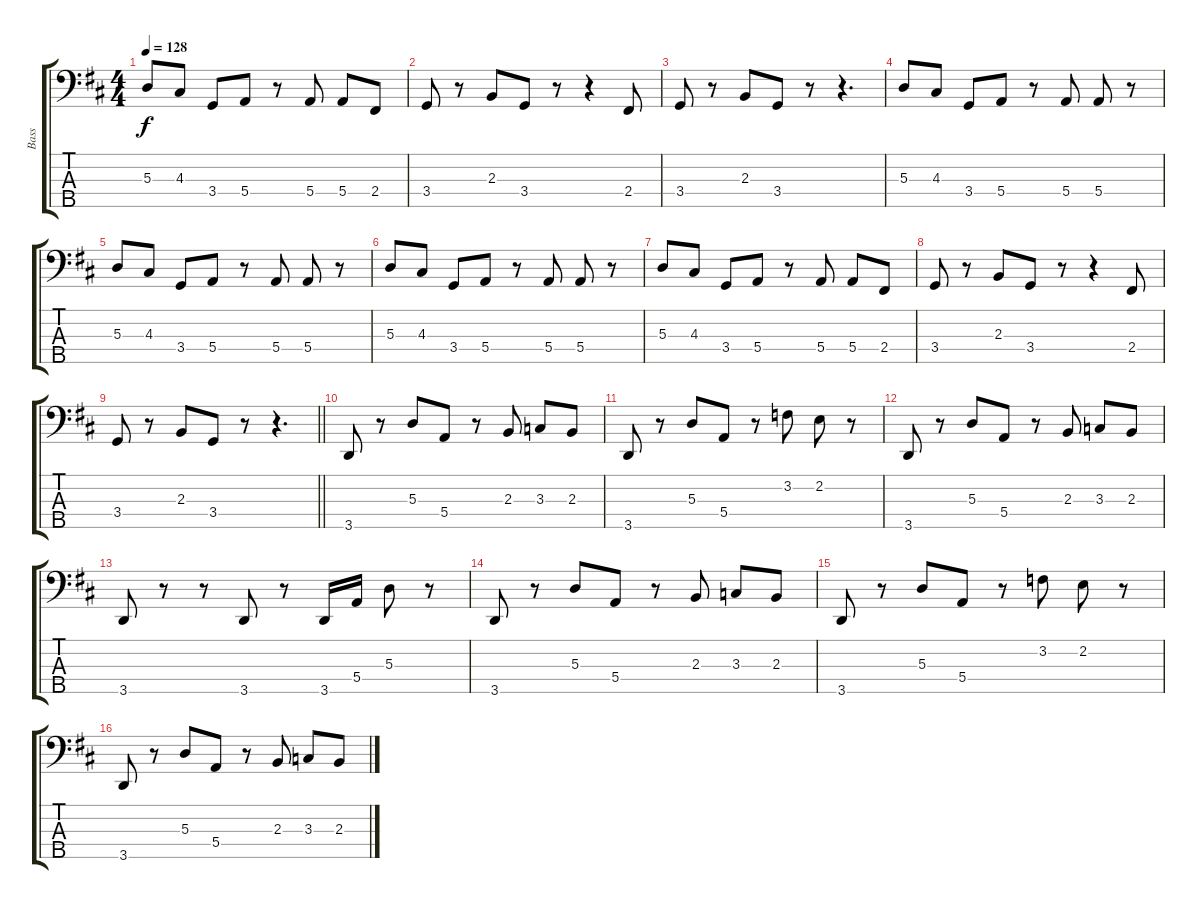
\track ("Bass" "Bass") {instrument electricbasspick}
\staff {score tabs}
\tuning (G2 D2 A1 E1 B0) {hide}
\ts (4 4)
\tempo 128
\clef f4
\ks d
5.3.8{dy f} 4.3.8 3.4.8 5.4.8 r.8 5.4.8 5.4.8 2.4.8 |
3.4.8 r.8 2.3.8 3.4.8 r.8 r.4 2.4.8 |
3.4.8 r.8 2.3.8 3.4.8 r.8 r.4{d} |
5.3.8 4.3.8 3.4.8 5.4.8 r.8 5.4.8 5.4.8 r.8 |
5.3.8 4.3.8 3.4.8 5.4.8 r.8 5.4.8 5.4.8 r.8 |
5.3.8 4.3.8 3.4.8 5.4.8 r.8 5.4.8 5.4.8 r.8 |
5.3.8 4.3.8 3.4.8 5.4.8 r.8 5.4.8 5.4.8 2.4.8 |
3.4.8 r.8 2.3.8 3.4.8 r.8 r.4 2.4.8 |
\barLineRight lightlight
3.4.8 r.8 2.3.8 3.4.8 r.8 r.4{d} |
3.5.8 r.8 5.3.8 5.4.8 r.8 2.3.8 3.3.8 2.3.8 |
3.5.8 r.8 5.3.8 5.4.8 r.8 3.2.8 2.2.8 r.8 |
3.5.8 r.8 5.3.8 5.4.8 r.8 2.3.8 3.3.8 2.3.8 |
3.5.8 r.8 r.8 3.5.8 r.8 3.5.16 5.4.16 5.3.8 r.8 |
3.5.8 r.8 5.3.8 5.4.8 r.8 2.3.8 3.3.8 2.3.8 |
3.5.8 r.8 5.3.8 5.4.8 r.8 3.2.8 2.2.8 r.8 |
3.5.8 r.8 5.3.8 5.4.8 r.8 2.3.8 3.3.8 2.3.8
